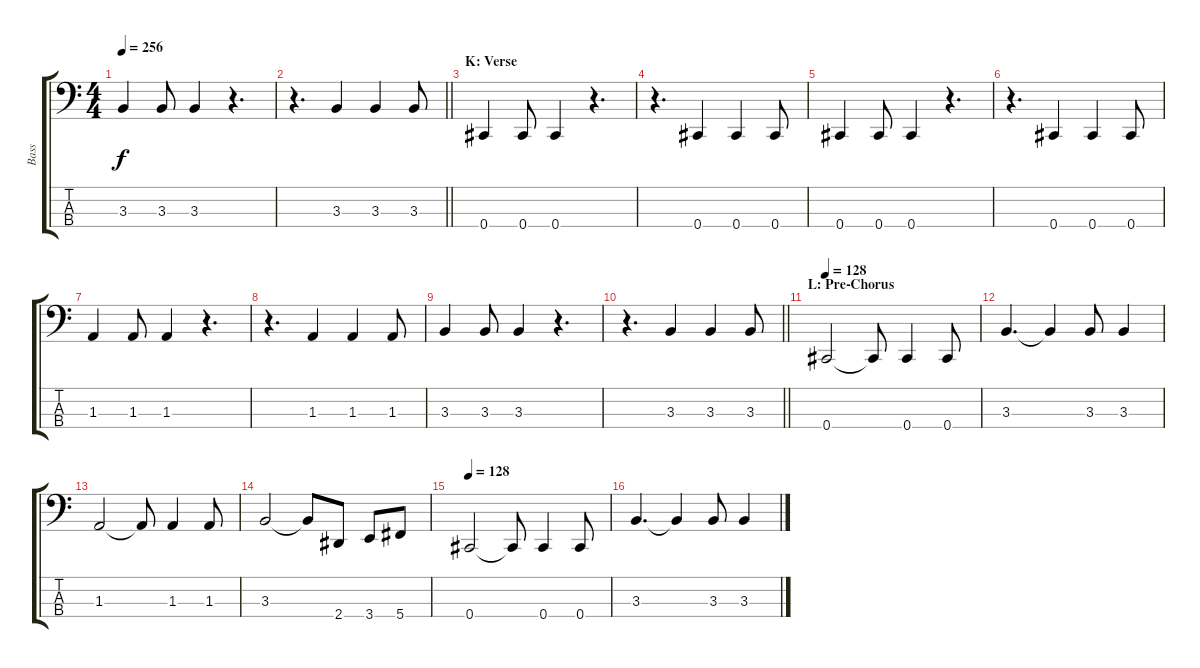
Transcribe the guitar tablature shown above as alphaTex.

\track ("Bass" "Bass") {instrument electricbasspick}
\staff {score tabs}
\tuning (Gb2 Db2 Ab1 Db1) {hide}
\ts (4 4)
\tempo 256
\clef f4
\ks c
3.3.4{dy f} 3.3.8 3.3.4 r.4{d} |
\barLineRight lightlight
r.4{d} 3.3.4 3.3.4 3.3.8 |
\section ("" "K: Verse")
0.4.4 0.4.8 0.4.4 r.4{d} |
r.4{d} 0.4.4 0.4.4 0.4.8 |
0.4.4 0.4.8 0.4.4 r.4{d} |
r.4{d} 0.4.4 0.4.4 0.4.8 |
1.3.4 1.3.8 1.3.4 r.4{d} |
r.4{d} 1.3.4 1.3.4 1.3.8 |
3.3.4 3.3.8 3.3.4 r.4{d} |
\barLineRight lightlight
r.4{d} 3.3.4 3.3.4 3.3.8 |
\section ("" "L: Pre-Chorus")
\tempo 128
0.4.2 0.4{t}.8 0.4.4 0.4.8 |
3.3.4{d} 3.3{t}.4 3.3.8 3.3.4 |
1.3.2 1.3{t}.8 1.3.4 1.3.8 |
3.3.2 3.3{t}.8 2.4.8 3.4.8 5.4.8 |
\tempo 128
0.4.2 0.4{t}.8 0.4.4 0.4.8 |
3.3.4{d} 3.3{t}.4 3.3.8 3.3.4
